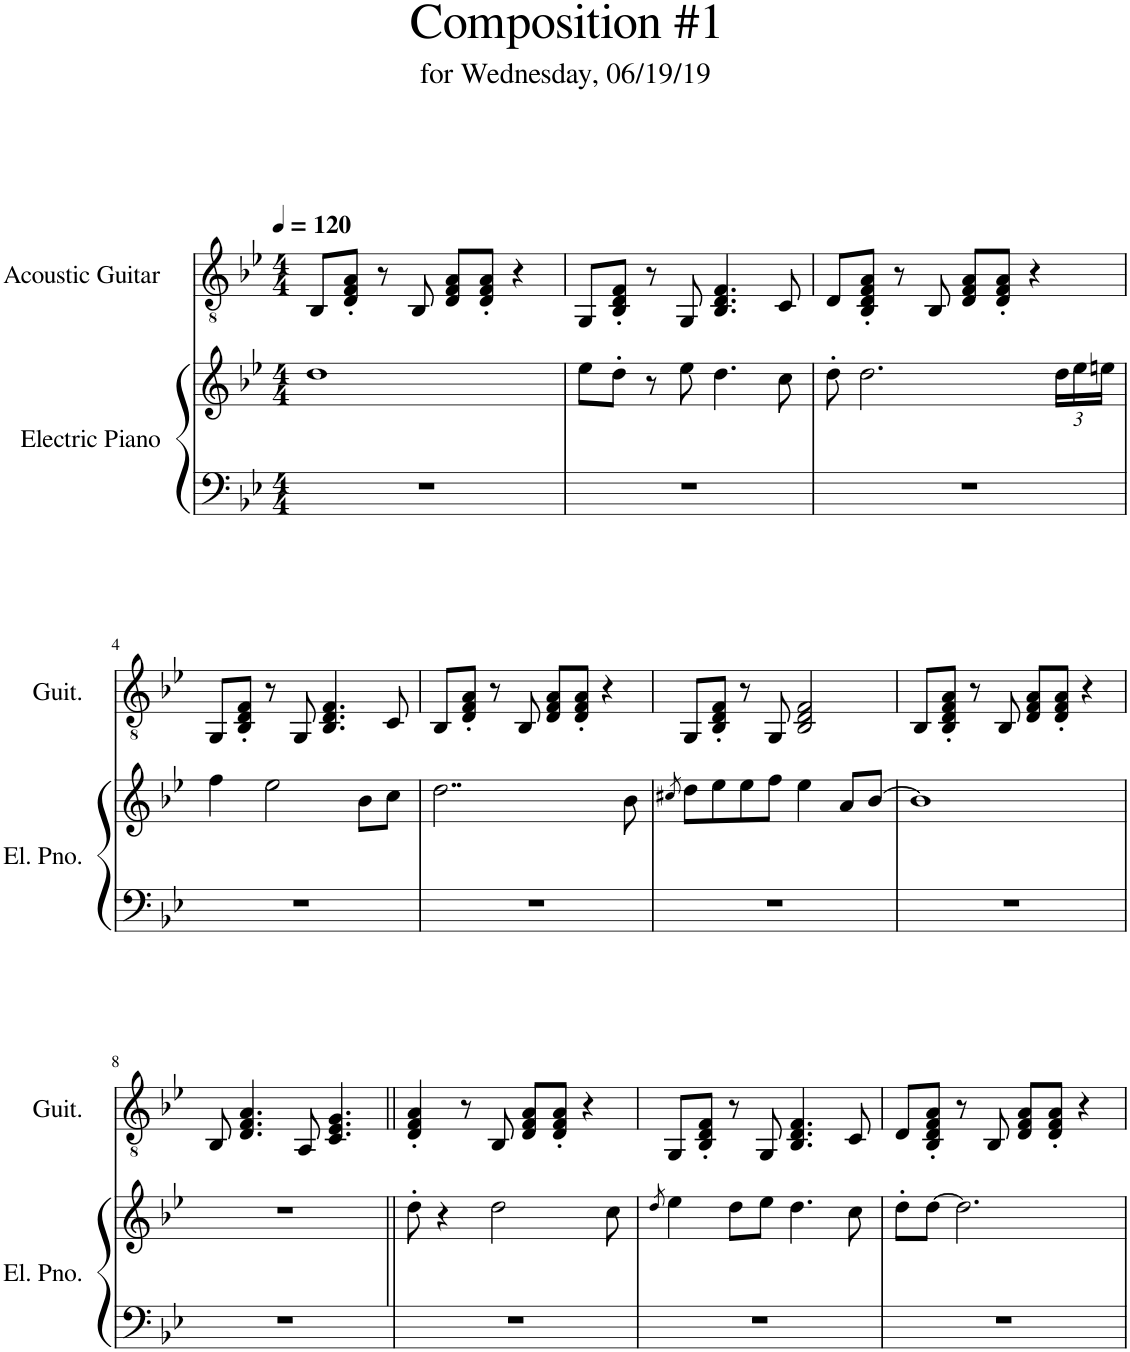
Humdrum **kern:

**kern	**kern	**kern
*part2	*part2	*part1
*staff3	*staff2	*staff1
*I"Electric Piano	*	*I"Acoustic Guitar
*I'El. Pno.	*	*I'Guit.
*clefF4	*clefG2	*clefGv2
*k[b-e-]	*k[b-e-]	*k[b-e-]
*M4/4	*M4/4	*M4/4
*MM120	*MM120	*MM120
=1	=1	=1
1r	1dd	8BB-/L
.	.	8D/' 8F/' 8A/'J
.	.	8r
.	.	8BB-/
.	.	8D/ 8F/ 8A/L
.	.	8D/' 8F/' 8A/'J
.	.	4r
=2	=2	=2
1r	8ee-\L	8GG/L
.	8dd'\J	8BB-/' 8D/' 8F/'J
.	8r	8r
.	8ee-\	8GG/
.	4.dd\	4.BB-/ 4.D/ 4.F/
.	8cc\	8C/
=3	=3	=3
1r	8dd'\	8D/L
.	2.dd\	8BB-/' 8D/' 8F/' 8A/'J
.	.	8r
.	.	8BB-/
.	.	8D/ 8F/ 8A/L
.	.	8D/' 8F/' 8A/'J
.	.	4r
*	*Xbrackettup	*
.	24dd\LL	.
.	24ee-\	.
.	24een\JJ	.
!!LO:LB:g=z
=4	=4	=4
1r	4ff\	8GG/L
.	.	8BB-/' 8D/' 8F/'J
.	2ee-\	8r
.	.	8GG/
.	.	4.BB-/ 4.D/ 4.F/
.	8b-\L	.
.	8cc\J	8C/
=5	=5	=5
1r	2..dd\	8BB-/L
.	.	8D/' 8F/' 8A/'J
.	.	8r
.	.	8BB-/
.	.	8D/ 8F/ 8A/L
.	.	8D/' 8F/' 8A/'J
.	.	4r
.	8b-\	.
=6	=6	=6
.	8qcc#X/	.
1r	8dd\L	8GG/L
.	8ee-\	8BB-/' 8D/' 8F/'J
.	8ee-\	8r
.	8ff\J	8GG/
.	4ee-\	2BB-/ 2D/ 2F/
.	8a/L	.
.	[8b-/J	.
=7	=7	=7
1r	1b-]	8BB-/L
.	.	8BB-/' 8D/' 8F/' 8A/'J
.	.	8r
.	.	8BB-/
.	.	8D/ 8F/ 8A/L
.	.	8D/' 8F/' 8A/'J
.	.	4r
!!LO:LB:g=z
=8	=8	=8
1r	1r	8BB-/
.	.	4.D/ 4.F/ 4.A/
.	.	8AA/
.	.	4.C/ 4.E-/ 4.G/
=9||	=9||	=9||
1r	8dd'\	4D/' 4F/' 4A/'
.	4r	.
.	.	8r
.	2dd\	8BB-/
.	.	8D/ 8F/ 8A/L
.	.	8D/' 8F/' 8A/'J
.	.	4r
.	8cc\	.
=10	=10	=10
.	8qdd/	.
1r	4ee-\	8GG/L
.	.	8BB-/' 8D/' 8F/'J
.	8dd\L	8r
.	8ee-\J	8GG/
.	4.dd\	4.BB-/ 4.D/ 4.F/
.	8cc\	8C/
=11	=11	=11
1r	8dd'\L	8D/L
.	[8dd\J	8BB-/' 8D/' 8F/' 8A/'J
.	2.dd\]	8r
.	.	8BB-/
.	.	8D/ 8F/ 8A/L
.	.	8D/' 8F/' 8A/'J
.	.	4r
=	=	=
*-	*-	*-
